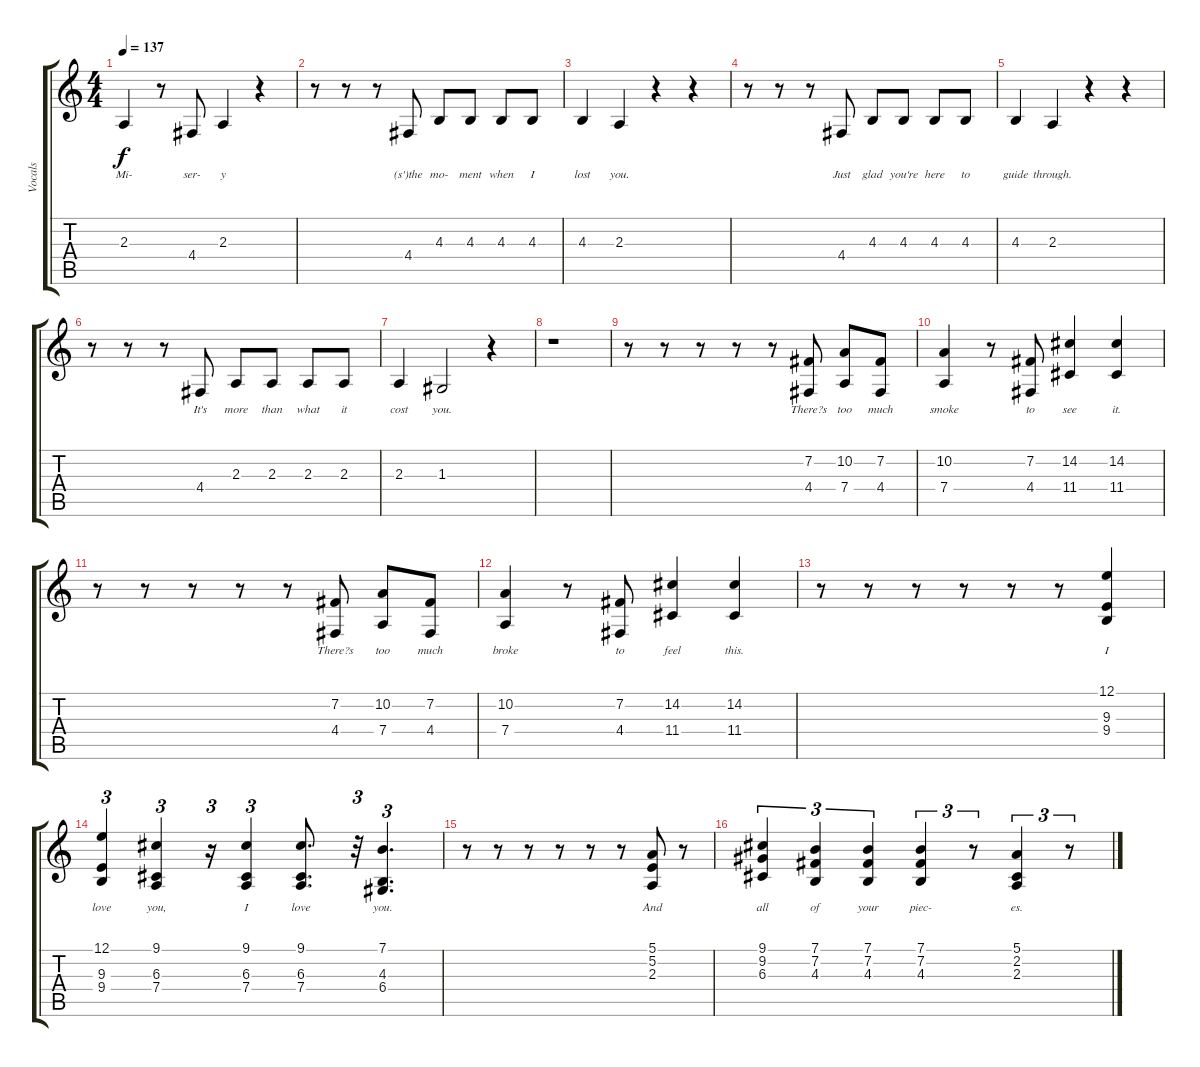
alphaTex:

\track ("Vocals" "Vocals") {instrument piccolo}
\staff {score tabs}
\tuning (E4 B3 G3 D3 A2 E2) {hide}
\ts (4 4)
\tempo 137
\clef g2
\ks c
2.3.4{lyrics (0 "Mi-") lyrics (1 "") lyrics (2 "") lyrics (3 "") lyrics (4 "") dy f} r.8 4.4.8{lyrics (0 "ser-") lyrics (1 "") lyrics (2 "") lyrics (3 "") lyrics (4 "")} 2.3.4{lyrics (0 "y") lyrics (1 "") lyrics (2 "") lyrics (3 "") lyrics (4 "")} r.4 |
r.8 r.8 r.8 4.4.8{lyrics (0 "(s')the") lyrics (1 "") lyrics (2 "") lyrics (3 "") lyrics (4 "")} 4.3.8{lyrics (0 "mo-") lyrics (1 "") lyrics (2 "") lyrics (3 "") lyrics (4 "")} 4.3.8{lyrics (0 "ment") lyrics (1 "") lyrics (2 "") lyrics (3 "") lyrics (4 "")} 4.3.8{lyrics (0 "when") lyrics (1 "") lyrics (2 "") lyrics (3 "") lyrics (4 "")} 4.3.8{lyrics (0 "I") lyrics (1 "") lyrics (2 "") lyrics (3 "") lyrics (4 "")} |
4.3.4{lyrics (0 "lost") lyrics (1 "") lyrics (2 "") lyrics (3 "") lyrics (4 "")} 2.3.4{lyrics (0 "you.") lyrics (1 "") lyrics (2 "") lyrics (3 "") lyrics (4 "")} r.4 r.4 |
r.8 r.8 r.8 4.4.8{lyrics (0 "Just") lyrics (1 "") lyrics (2 "") lyrics (3 "") lyrics (4 "")} 4.3.8{lyrics (0 "glad") lyrics (1 "") lyrics (2 "") lyrics (3 "") lyrics (4 "")} 4.3.8{lyrics (0 "you're") lyrics (1 "") lyrics (2 "") lyrics (3 "") lyrics (4 "")} 4.3.8{lyrics (0 "here") lyrics (1 "") lyrics (2 "") lyrics (3 "") lyrics (4 "")} 4.3.8{lyrics (0 "to") lyrics (1 "") lyrics (2 "") lyrics (3 "") lyrics (4 "")} |
4.3.4{lyrics (0 "guide") lyrics (1 "") lyrics (2 "") lyrics (3 "") lyrics (4 "")} 2.3.4{lyrics (0 "through.") lyrics (1 "") lyrics (2 "") lyrics (3 "") lyrics (4 "")} r.4 r.4 |
r.8 r.8 r.8 4.4.8{lyrics (0 "It's") lyrics (1 "") lyrics (2 "") lyrics (3 "") lyrics (4 "")} 2.3.8{lyrics (0 "more") lyrics (1 "") lyrics (2 "") lyrics (3 "") lyrics (4 "")} 2.3.8{lyrics (0 "than") lyrics (1 "") lyrics (2 "") lyrics (3 "") lyrics (4 "")} 2.3.8{lyrics (0 "what") lyrics (1 "") lyrics (2 "") lyrics (3 "") lyrics (4 "")} 2.3.8{lyrics (0 "it") lyrics (1 "") lyrics (2 "") lyrics (3 "") lyrics (4 "")} |
2.3.4{lyrics (0 "cost") lyrics (1 "") lyrics (2 "") lyrics (3 "") lyrics (4 "")} 1.3.2{lyrics (0 "you.") lyrics (1 "") lyrics (2 "") lyrics (3 "") lyrics (4 "")} r.4 |
r.1 |
r.8 r.8 r.8 r.8 r.8 (7.2 4.4).8{lyrics (0 "There?s") lyrics (1 "") lyrics (2 "") lyrics (3 "") lyrics (4 "")} (10.2 7.4).8{lyrics (0 "too") lyrics (1 "") lyrics (2 "") lyrics (3 "") lyrics (4 "")} (7.2 4.4).8{lyrics (0 "much") lyrics (1 "") lyrics (2 "") lyrics (3 "") lyrics (4 "")} |
(10.2 7.4).4{lyrics (0 "smoke") lyrics (1 "") lyrics (2 "") lyrics (3 "") lyrics (4 "")} r.8 (7.2 4.4).8{lyrics (0 "to") lyrics (1 "") lyrics (2 "") lyrics (3 "") lyrics (4 "")} (14.2 11.4).4{lyrics (0 "see") lyrics (1 "") lyrics (2 "") lyrics (3 "") lyrics (4 "")} (14.2 11.4).4{lyrics (0 "it.") lyrics (1 "") lyrics (2 "") lyrics (3 "") lyrics (4 "")} |
r.8 r.8 r.8 r.8 r.8 (7.2 4.4).8{lyrics (0 "There?s") lyrics (1 "") lyrics (2 "") lyrics (3 "") lyrics (4 "")} (10.2 7.4).8{lyrics (0 "too") lyrics (1 "") lyrics (2 "") lyrics (3 "") lyrics (4 "")} (7.2 4.4).8{lyrics (0 "much") lyrics (1 "") lyrics (2 "") lyrics (3 "") lyrics (4 "")} |
(10.2 7.4).4{lyrics (0 "broke") lyrics (1 "") lyrics (2 "") lyrics (3 "") lyrics (4 "")} r.8 (7.2 4.4).8{lyrics (0 "to") lyrics (1 "") lyrics (2 "") lyrics (3 "") lyrics (4 "")} (14.2 11.4).4{lyrics (0 "feel") lyrics (1 "") lyrics (2 "") lyrics (3 "") lyrics (4 "")} (14.2 11.4).4{lyrics (0 "this.") lyrics (1 "") lyrics (2 "") lyrics (3 "") lyrics (4 "")} |
r.8 r.8 r.8 r.8 r.8 r.8 (12.1 9.3 9.4).4{lyrics (0 "I") lyrics (1 "") lyrics (2 "") lyrics (3 "") lyrics (4 "")} |
(12.1 9.3 9.4).4{tu (3 2) lyrics (0 "love") lyrics (1 "") lyrics (2 "") lyrics (3 "") lyrics (4 "")} (9.1 6.3 7.4).4{tu (3 2) lyrics (0 "you,") lyrics (1 "") lyrics (2 "") lyrics (3 "") lyrics (4 "")} r.16{tu (3 2)} (9.1 6.3 7.4).4{tu (3 2) lyrics (0 "I") lyrics (1 "") lyrics (2 "") lyrics (3 "") lyrics (4 "")} (9.1 6.3 7.4).8{d lyrics (0 "love") lyrics (1 "") lyrics (2 "") lyrics (3 "") lyrics (4 "")} r.32{tu (3 2)} (7.1 4.3 6.4).4{d tu (3 2) lyrics (0 "you.") lyrics (1 "") lyrics (2 "") lyrics (3 "") lyrics (4 "")} |
r.8 r.8 r.8 r.8 r.8 r.8 (5.1 5.2 2.3).8{lyrics (0 "And") lyrics (1 "") lyrics (2 "") lyrics (3 "") lyrics (4 "")} r.8 |
(9.1 9.2 6.3).4{tu (3 2) lyrics (0 "all") lyrics (1 "") lyrics (2 "") lyrics (3 "") lyrics (4 "")} (7.1 7.2 4.3).4{tu (3 2) lyrics (0 "of") lyrics (1 "") lyrics (2 "") lyrics (3 "") lyrics (4 "")} (7.1 7.2 4.3).4{tu (3 2) lyrics (0 "your") lyrics (1 "") lyrics (2 "") lyrics (3 "") lyrics (4 "")} (7.1 7.2 4.3).4{tu (3 2) lyrics (0 "piec-") lyrics (1 "") lyrics (2 "") lyrics (3 "") lyrics (4 "")} r.8{tu (3 2)} (5.1 2.2 2.3).4{tu (3 2) lyrics (0 "es.") lyrics (1 "") lyrics (2 "") lyrics (3 "") lyrics (4 "")} r.8{tu (3 2)}
